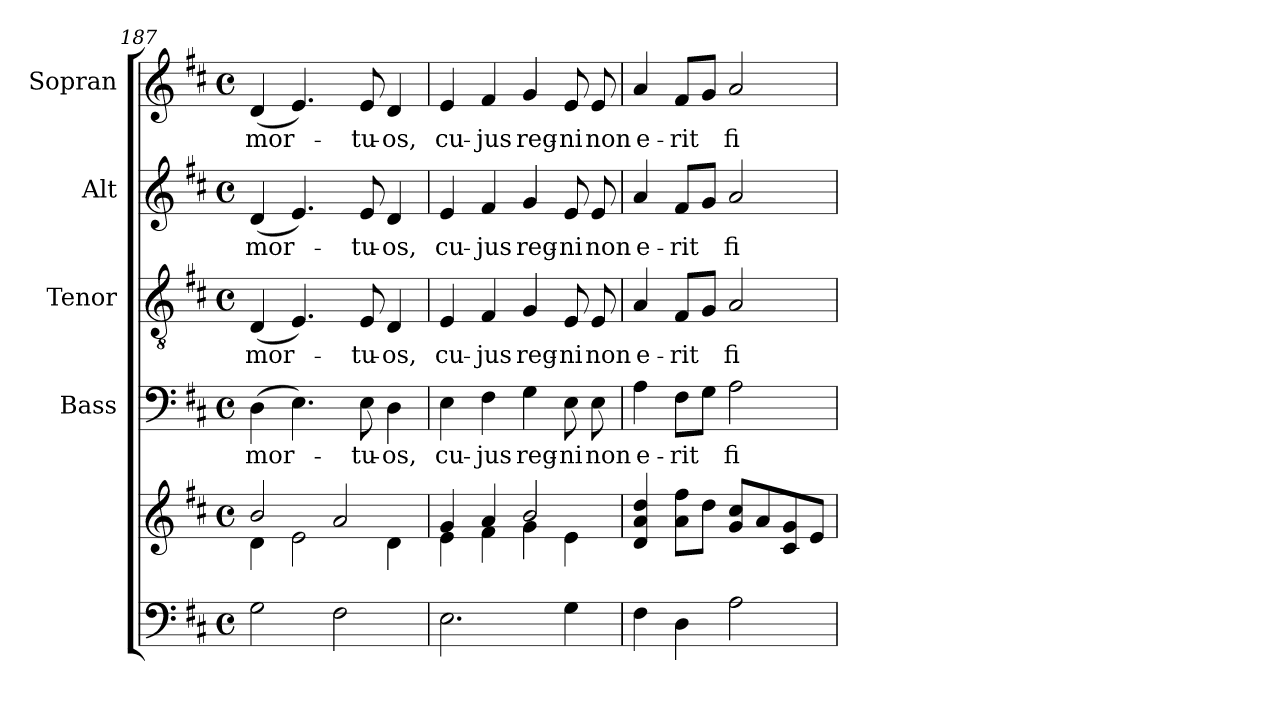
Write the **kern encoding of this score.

**kern	**kern	**kern	**text	**kern	**text	**kern	**text	**kern	**text
*part5	*part5	*part4	*part4	*part3	*part3	*part2	*part2	*part1	*part1
*staff6	*staff5	*staff4	*staff4	*staff3	*staff3	*staff2	*staff2	*staff1	*staff1
*	*	*I"Bass	*	*I"Tenor	*	*I"Alt	*	*I"Sopran	*
*	*	*I'B.	*	*I'T.	*	*I'A.	*	*I'S.	*
*clefF4	*clefG2	*clefF4	*	*clefGv2	*	*clefG2	*	*clefG2	*
*k[f#c#]	*k[f#c#]	*k[f#c#]	*	*k[f#c#]	*	*k[f#c#]	*	*k[f#c#]	*
*D:	*D:	*D:	*	*D:	*	*D:	*	*D:	*
*M4/4	*M4/4	*M4/4	*	*M4/4	*	*M4/4	*	*M4/4	*
*met(c)	*met(c)	*met(c)	*	*met(c)	*	*met(c)	*	*met(c)	*
=187	=187	=187	=187	=187	=187	=187	=187	=187	=187
*	*^	*	*	*	*	*	*	*	*
!	!	!	!	!LO:LY:b	!	!LO:LY:b	!	!LO:LY:b	!	!LO:LY:b
2G\	2b/	4d\	(>4D\	mor-	(<4D/	mor-	(<4d/	mor-	(<4d/	mor-
.	.	2e\	4.E\)	.	4.E/)	.	4.e/)	.	4.e/)	.
2F#\	2a/	.	.	.	.	.	.	.	.	.
!	!	!	!	!LO:LY:b	!	!LO:LY:b	!	!LO:LY:b	!	!LO:LY:b
.	.	.	8E\	-tu-	8E/	-tu-	8e/	-tu-	8e/	-tu-
!	!	!	!	!LO:LY:b	!	!LO:LY:b	!	!LO:LY:b	!	!LO:LY:b
.	.	4d\	4D\	-os,	4D/	-os,	4d/	-os,	4d/	-os,
=188	=188	=188	=188	=188	=188	=188	=188	=188	=188	=188
!	!	!	!	!LO:LY:b	!	!LO:LY:b	!	!LO:LY:b	!	!LO:LY:b
2.E\	4g/	4e\	4E\	cu-	4E/	cu-	4e/	cu-	4e/	cu-
!	!	!	!	!LO:LY:b	!	!LO:LY:b	!	!LO:LY:b	!	!LO:LY:b
.	4a/	4f#\	4F#\	-jus	4F#/	-jus	4f#/	-jus	4f#/	-jus
!	!	!	!	!LO:LY:b	!	!LO:LY:b	!	!LO:LY:b	!	!LO:LY:b
.	2b/	4g\	4G\	reg-	4G/	reg-	4g/	reg-	4g/	reg-
!	!	!	!	!LO:LY:b	!	!LO:LY:b	!	!LO:LY:b	!	!LO:LY:b
4G\	.	4e\	8E\	-ni	8E/	-ni	8e/	-ni	8e/	-ni
!	!	!	!	!LO:LY:b	!	!LO:LY:b	!	!LO:LY:b	!	!LO:LY:b
.	.	.	8E\	non	8E/	non	8e/	non	8e/	non
*	*v	*v	*	*	*	*	*	*	*	*
=189	=189	=189	=189	=189	=189	=189	=189	=189	=189
!	!	!	!LO:LY:b	!	!LO:LY:b	!	!LO:LY:b	!	!LO:LY:b
4F#\	4d/ 4a/ 4dd/	4A\	e-	4A/	e-	4a/	e-	4a/	e-
!	!	!	!LO:LY:b	!	!LO:LY:b	!	!LO:LY:b	!	!LO:LY:b
4D\	8a\ 8ff#\L	8F#\L	-rit	8F#/L	-rit	8f#/L	-rit	8f#/L	-rit
.	8dd\J	8G\J	.	8G/J	.	8g/J	.	8g/J	.
!	!	!	!LO:LY:b	!	!LO:LY:b	!	!LO:LY:b	!	!LO:LY:b
2A\	8g/ 8cc#/L	2A\	fi-	2A/	fi-	2a/	fi-	2a/	fi-
.	8a/	.	.	.	.	.	.	.	.
.	8c#/ 8g/	.	.	.	.	.	.	.	.
.	8e/J	.	.	.	.	.	.	.	.
=	=	=	=	=	=	=	=	=	=
*-	*-	*-	*-	*-	*-	*-	*-	*-	*-
